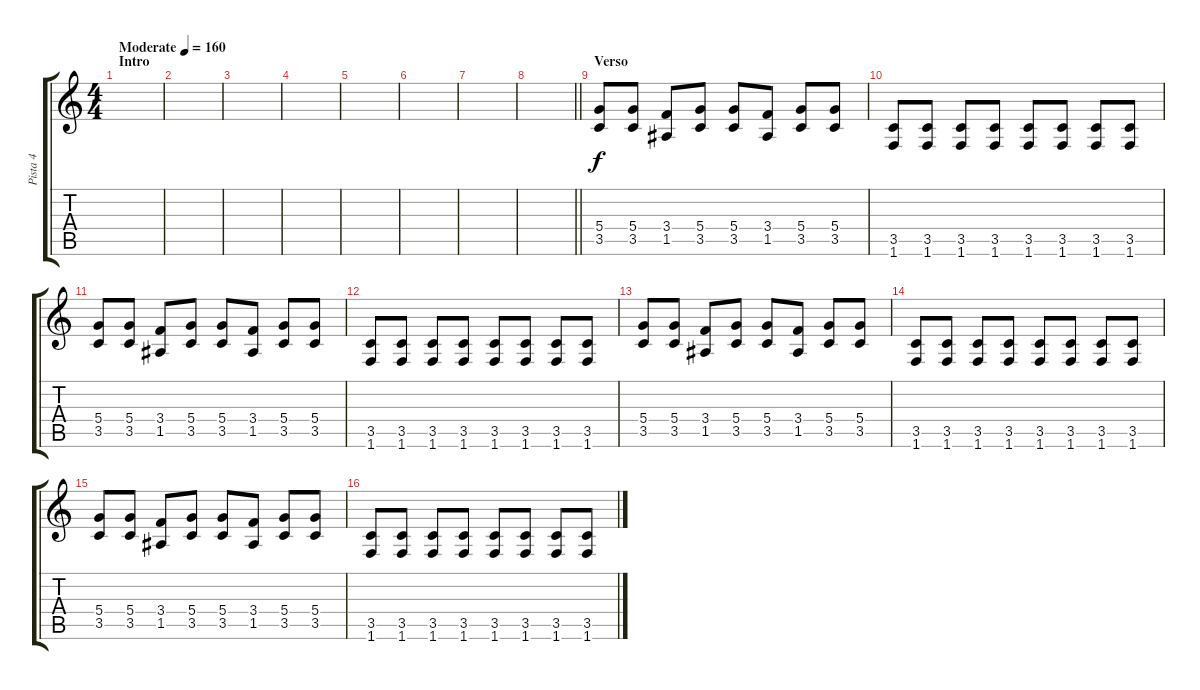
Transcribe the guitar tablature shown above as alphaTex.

\track ("Pista 4" "Pista 4") {instrument distortionguitar}
\staff {score tabs}
\tuning (E4 B3 G3 D3 A2 E2) {hide}
\ts (4 4)
\section ("" "Intro")
\tempo (160 "Moderate")
\clef g2
\ks c
|
|
|
|
|
|
|
\barLineRight lightlight
|
\section ("" "Verso")
(5.4 3.5).8 (5.4 3.5).8 (3.4 1.5).8 (5.4 3.5).8 (5.4 3.5).8 (3.4 1.5).8 (5.4 3.5).8 (5.4 3.5).8 |
(3.5 1.6).8 (3.5 1.6).8 (3.5 1.6).8 (3.5 1.6).8 (3.5 1.6).8 (3.5 1.6).8 (3.5 1.6).8 (3.5 1.6).8 |
(5.4 3.5).8 (5.4 3.5).8 (3.4 1.5).8 (5.4 3.5).8 (5.4 3.5).8 (3.4 1.5).8 (5.4 3.5).8 (5.4 3.5).8 |
(3.5 1.6).8 (3.5 1.6).8 (3.5 1.6).8 (3.5 1.6).8 (3.5 1.6).8 (3.5 1.6).8 (3.5 1.6).8 (3.5 1.6).8 |
(5.4 3.5).8 (5.4 3.5).8 (3.4 1.5).8 (5.4 3.5).8 (5.4 3.5).8 (3.4 1.5).8 (5.4 3.5).8 (5.4 3.5).8 |
(3.5 1.6).8 (3.5 1.6).8 (3.5 1.6).8 (3.5 1.6).8 (3.5 1.6).8 (3.5 1.6).8 (3.5 1.6).8 (3.5 1.6).8 |
(5.4 3.5).8 (5.4 3.5).8 (3.4 1.5).8 (5.4 3.5).8 (5.4 3.5).8 (3.4 1.5).8 (5.4 3.5).8 (5.4 3.5).8 |
(3.5 1.6).8 (3.5 1.6).8 (3.5 1.6).8 (3.5 1.6).8 (3.5 1.6).8 (3.5 1.6).8 (3.5 1.6).8 (3.5 1.6).8
